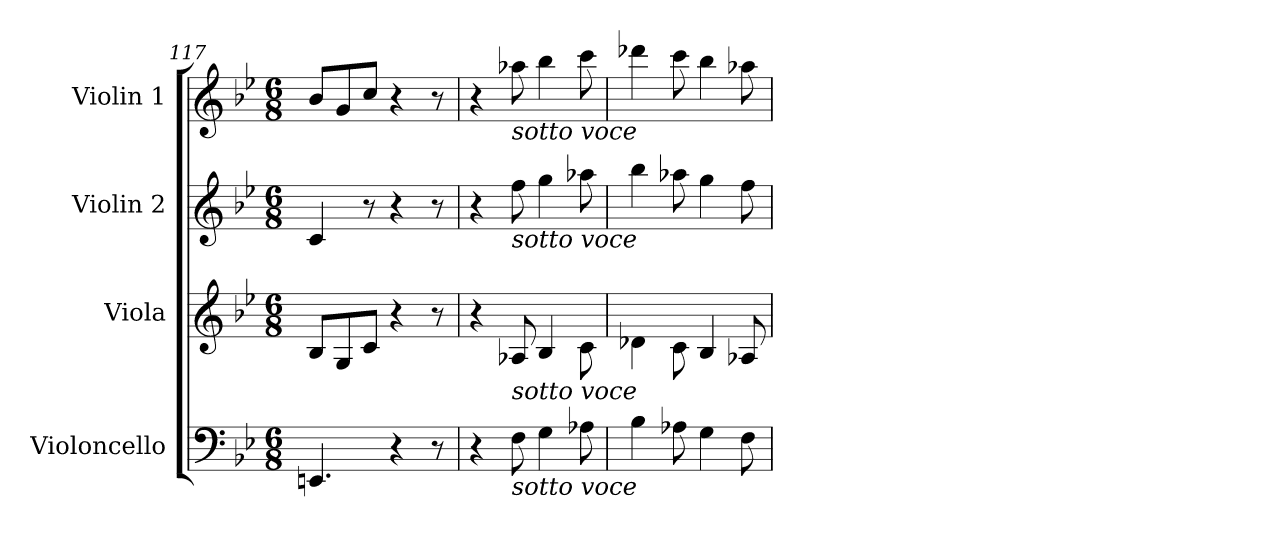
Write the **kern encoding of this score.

**kern	**kern	**kern	**kern
*part4	*part3	*part2	*part1
*staff4	*staff3	*staff2	*staff1
*I"Violoncello	*I"Viola	*I"Violin 2	*I"Violin 1
*I'Vc	*I'Vla	*I'Vln	*I'Vln
!!LO:LB:g=z
*clefF4	*clefG2	*clefG2	*clefG2
*k[b-e-]	*k[b-e-]	*k[b-e-]	*k[b-e-]
*M6/8	*M6/8	*M6/8	*M6/8
=117	=117	=117	=117
4.EEn/	8B-/L	4c/	8b-/L
.	8G/	.	8g/
.	8c/J	8r	8cc/J
4r	4r	4r	4r
8r	8r	8r	8r
=118	=118	=118	=118
4r	4r	4r	4r
!	!	!	!LO:TX:b:i:t=sotto voce
!	!	!LO:TX:b:i:t=sotto voce	!
!	!LO:TX:b:i:t=sotto voce	!	!
!LO:TX:b:i:t=sotto voce	!	!	!
8F\	8A-X/	8ff\	8aa-X\
4G\	4B-/	4gg\	4bb-\
8A-X\	8c\	8aa-X\	8ccc\
!!LO:LB:g=z
=119	=119	=119	=119
4B-\	4d-X\	4bb-\	4ddd-X\
8A-X\	8c\	8aa-X\	8ccc\
4G\	4B-/	4gg\	4bb-\
8F\	8A-X/	8ff\	8aa-X\
=	=	=	=
*-	*-	*-	*-
